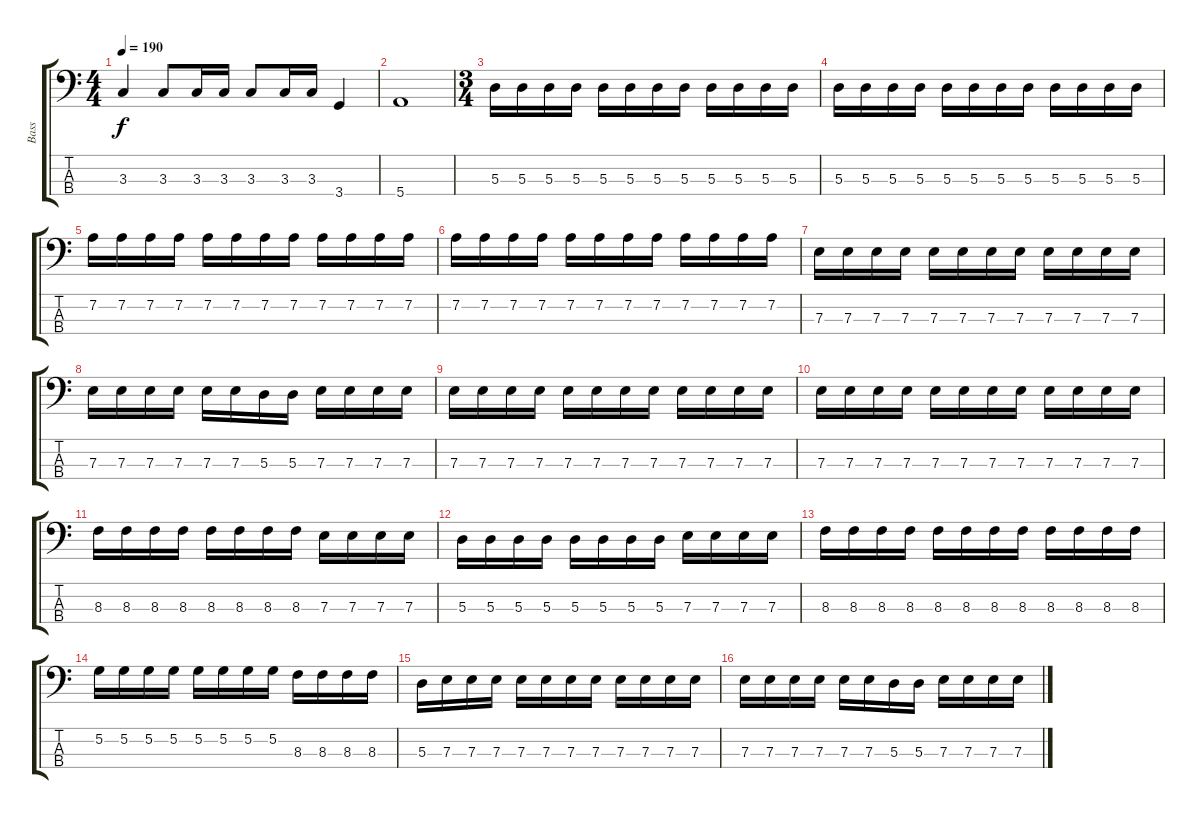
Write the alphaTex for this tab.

\track ("Bass" "Bass") {instrument electricbasspick}
\staff {score tabs}
\tuning (G2 D2 A1 E1) {hide}
\ts (4 4)
\tempo 190
\clef f4
\ks c
3.3.4{dy f} 3.3.8 3.3.16 3.3.16 3.3.8 3.3.16 3.3.16 3.4.4 |
5.4.1 |
\ts (3 4)
5.3.16 5.3.16 5.3.16 5.3.16 5.3.16 5.3.16 5.3.16 5.3.16 5.3.16 5.3.16 5.3.16 5.3.16 |
5.3.16 5.3.16 5.3.16 5.3.16 5.3.16 5.3.16 5.3.16 5.3.16 5.3.16 5.3.16 5.3.16 5.3.16 |
7.2.16 7.2.16 7.2.16 7.2.16 7.2.16 7.2.16 7.2.16 7.2.16 7.2.16 7.2.16 7.2.16 7.2.16 |
7.2.16 7.2.16 7.2.16 7.2.16 7.2.16 7.2.16 7.2.16 7.2.16 7.2.16 7.2.16 7.2.16 7.2.16 |
7.3.16 7.3.16 7.3.16 7.3.16 7.3.16 7.3.16 7.3.16 7.3.16 7.3.16 7.3.16 7.3.16 7.3.16 |
7.3.16 7.3.16 7.3.16 7.3.16 7.3.16 7.3.16 5.3.16 5.3.16 7.3.16 7.3.16 7.3.16 7.3.16 |
7.3.16 7.3.16 7.3.16 7.3.16 7.3.16 7.3.16 7.3.16 7.3.16 7.3.16 7.3.16 7.3.16 7.3.16 |
7.3.16 7.3.16 7.3.16 7.3.16 7.3.16 7.3.16 7.3.16 7.3.16 7.3.16 7.3.16 7.3.16 7.3.16 |
8.3.16 8.3.16 8.3.16 8.3.16 8.3.16 8.3.16 8.3.16 8.3.16 7.3.16 7.3.16 7.3.16 7.3.16 |
5.3.16 5.3.16 5.3.16 5.3.16 5.3.16 5.3.16 5.3.16 5.3.16 7.3.16 7.3.16 7.3.16 7.3.16 |
8.3.16 8.3.16 8.3.16 8.3.16 8.3.16 8.3.16 8.3.16 8.3.16 8.3.16 8.3.16 8.3.16 8.3.16 |
5.2.16 5.2.16 5.2.16 5.2.16 5.2.16 5.2.16 5.2.16 5.2.16 8.3.16 8.3.16 8.3.16 8.3.16 |
5.3.16 7.3.16 7.3.16 7.3.16 7.3.16 7.3.16 7.3.16 7.3.16 7.3.16 7.3.16 7.3.16 7.3.16 |
7.3.16 7.3.16 7.3.16 7.3.16 7.3.16 7.3.16 5.3.16 5.3.16 7.3.16 7.3.16 7.3.16 7.3.16
